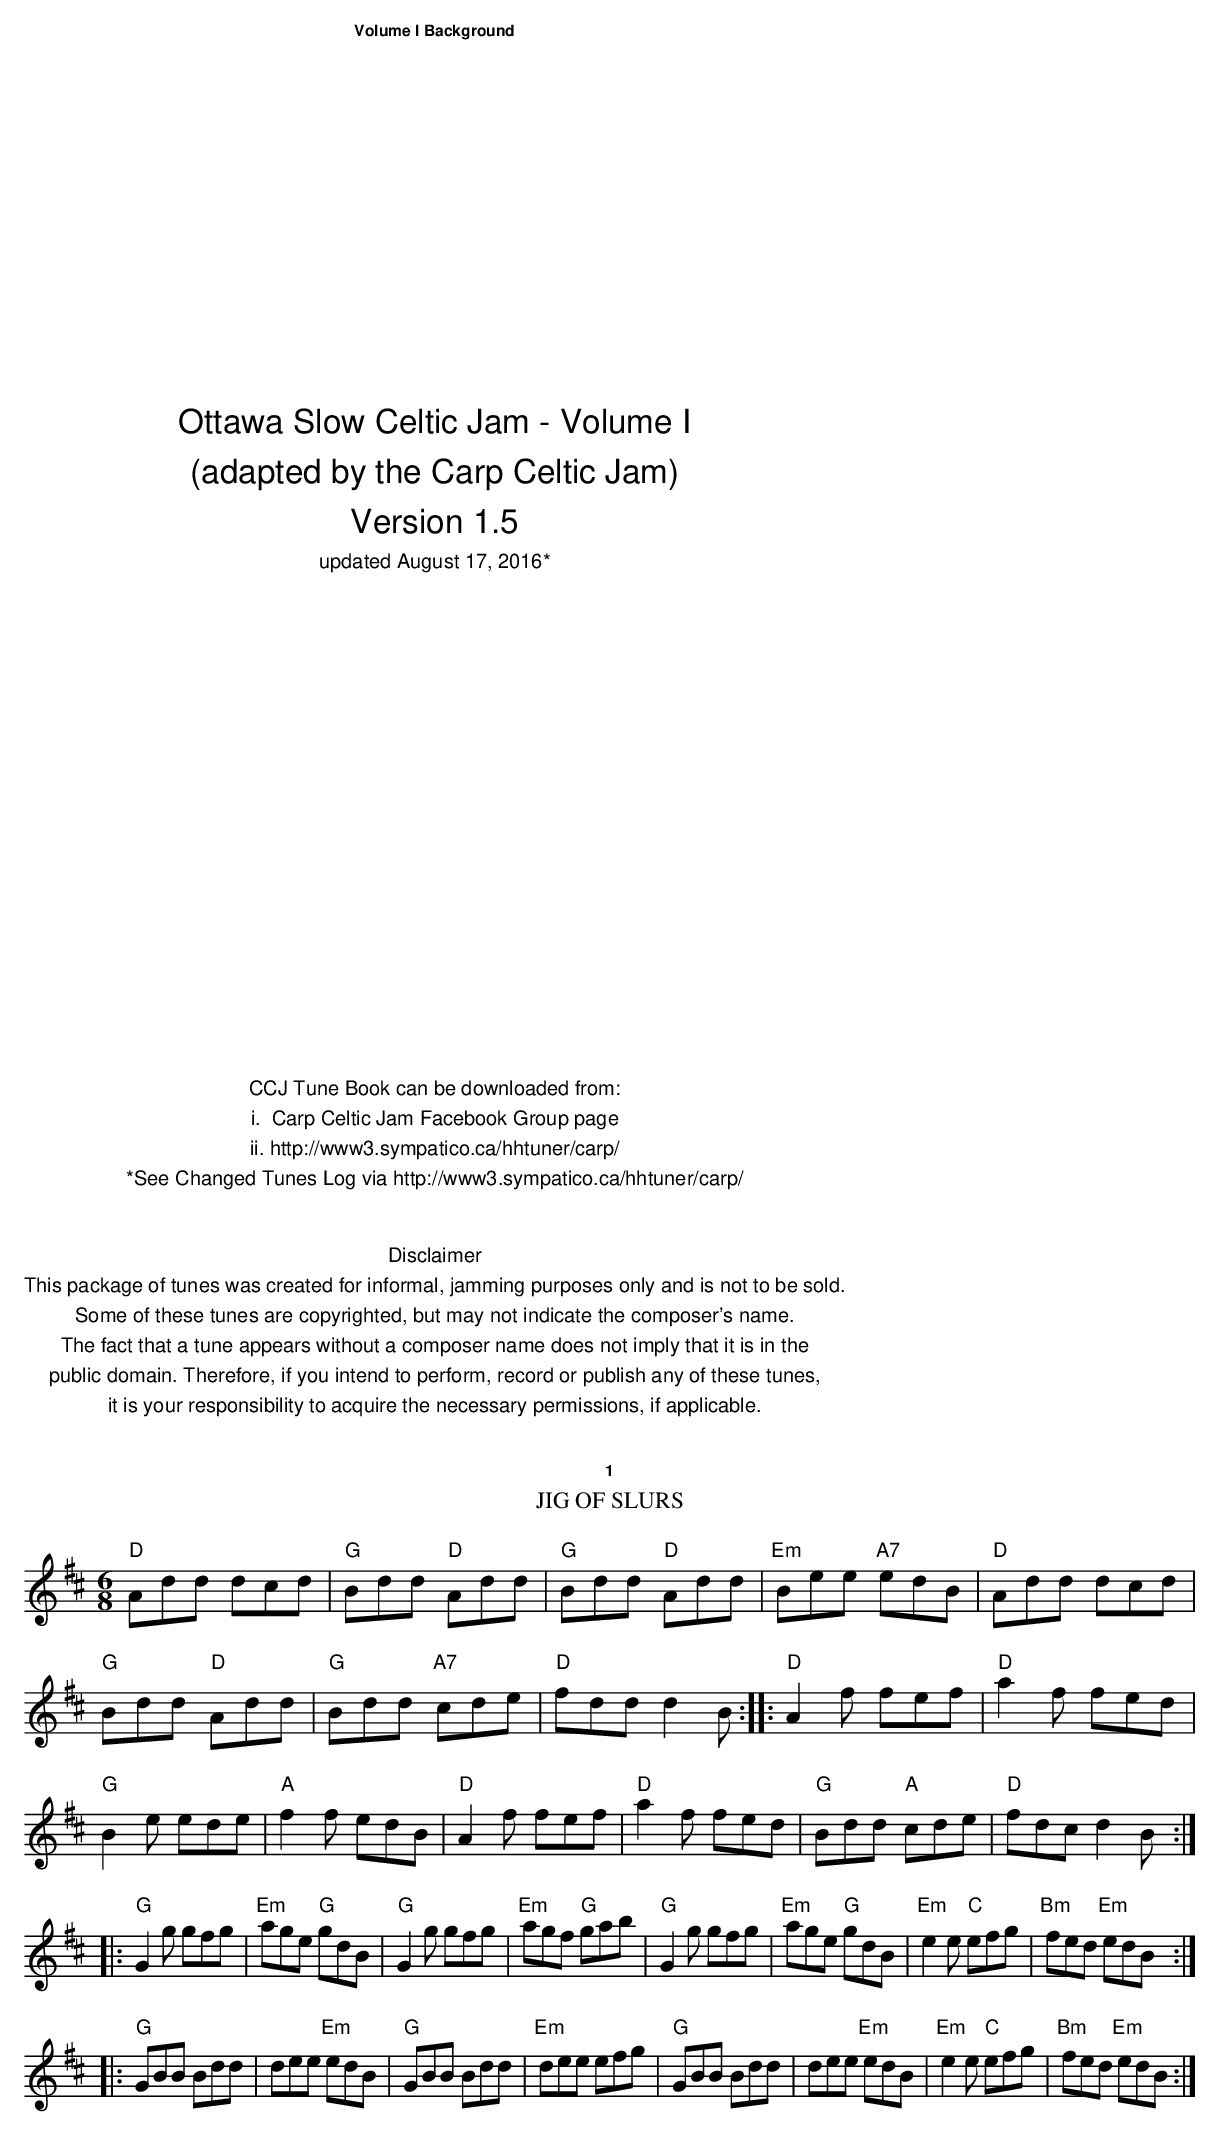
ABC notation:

X:1
T:Jig of Slurs
M:6/8
K:D
 "D"Add dcd| "G"Bdd "D"Add| "G"Bdd "D"Add|\
 "Em"Bee "A7"edB| "D"Add dcd|
 "G"Bdd "D"Add| "G"Bdd "A7"cde| "D"fdd d2B::\
 "D"A2f fef|"D"a2f fed|
"G"B2e ede|"A"f2f edB| "D"A2f fef|\
"D"a2f fed|"G"Bdd "A"cde|"D"fdc d2B::
"G"G2g gfg| "Em"age "G"gdB| "G"G2g gfg| "Em"agf "G"gab|\
   "G"G2g gfg| "Em"age "G"gdB| "Em"e2e "C"efg|"Bm" fed "Em"edB::
"G"GBB Bdd| dee "Em"edB| "G"GBB Bdd|"Em" dee efg|\
"G"GBB Bdd| dee "Em"edB| "Em"e2e "C"efg| "Bm"fed "Em"edB:|
